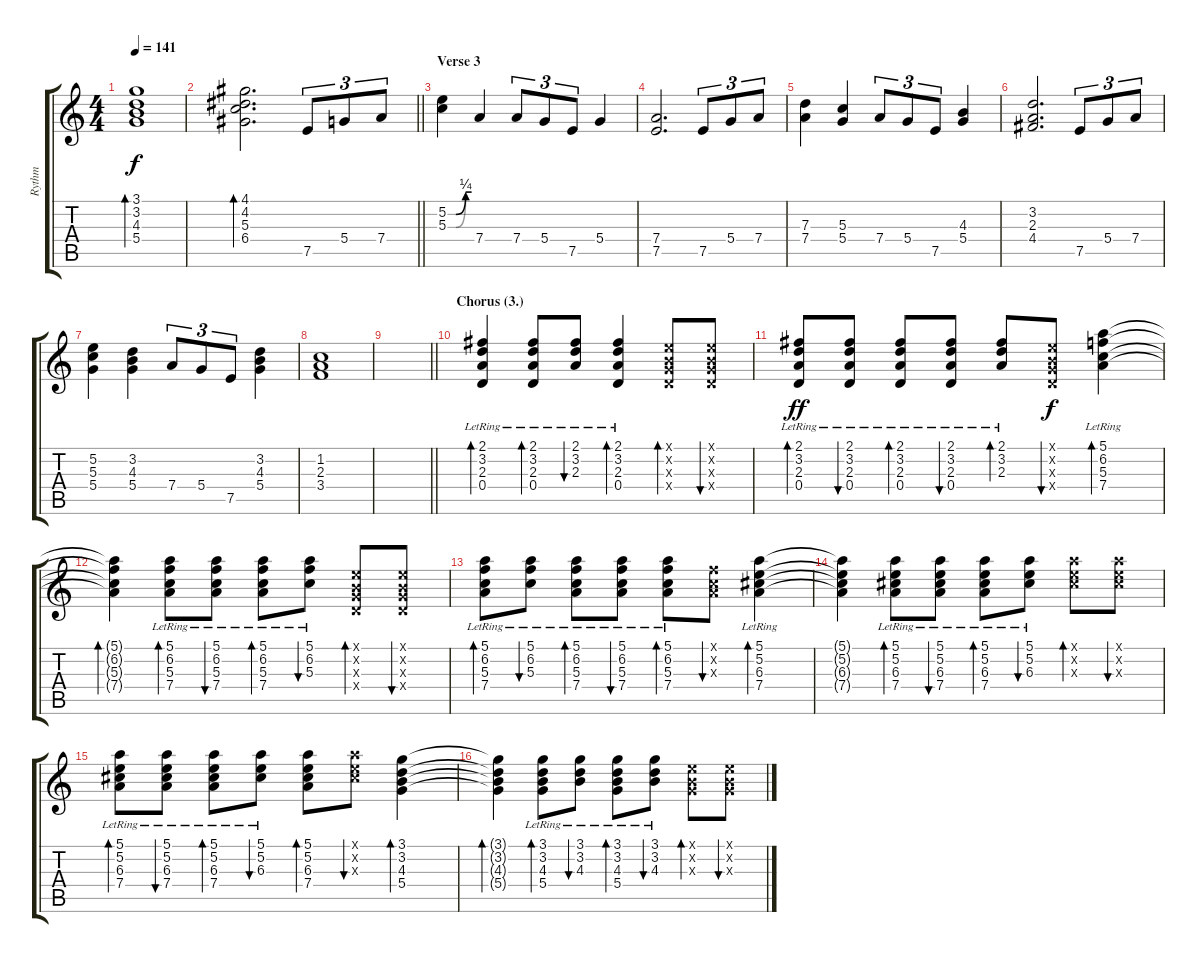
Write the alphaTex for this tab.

\track ("Rythm" "Rythm") {instrument overdrivenguitar}
\staff {score tabs}
\tuning (E4 B3 G3 D3 A2 E2) {hide}
\ts (4 4)
\tempo 141
\clef g2
\ks c
(3.1 3.2 4.3 5.4).1{bd 60 dy f} |
\barLineRight lightlight
(4.1 4.2 5.3 6.4).2{d bd 60} 7.5.8{tu (3 2) volume 11 instrument overdrivenguitar} 5.4.8{tu (3 2)} 7.4.8{tu (3 2)} |
\section ("" "Verse 3")
(5.2{be (custom 0 0 20 0 45 1 60 1)} 5.3{be (custom 0 0 20 0 45 1 60 1)}).4 7.4.4 7.4.8{tu (3 2)} 5.4.8{tu (3 2)} 7.5.8{tu (3 2)} 5.4.4 |
(7.4 7.5).2{d} 7.5.8{tu (3 2)} 5.4.8{tu (3 2)} 7.4.8{tu (3 2)} |
(7.3 7.4).4 (5.3 5.4).4 7.4.8{tu (3 2)} 5.4.8{tu (3 2)} 7.5.8{tu (3 2)} (4.3 5.4).4 |
(3.2 2.3 4.4).2{d} 7.5.8{tu (3 2)} 5.4.8{tu (3 2)} 7.4.8{tu (3 2)} |
(5.2 5.3 5.4).4 (3.2 4.3 5.4).4 7.4.8{tu (3 2)} 5.4.8{tu (3 2)} 7.5.8{tu (3 2)} (3.2 4.3 5.4).4 |
(1.2 2.3 3.4).1 |
\barLineRight lightlight
|
\section ("" "Chorus (3.)")
(2.1{lr} 3.2{lr} 2.3{lr} 0.4{lr}).4{bd 60 volume 6 instrument overdrivenguitar} (2.1{lr} 3.2{lr} 2.3{lr} 0.4{lr}).8{bd 60} (2.1 3.2{lr} 2.3{lr}).8{bu 60} (2.1{lr} 3.2{lr} 2.3{lr} 0.4{lr}).4{bd 60} (0.1{x} 0.2{x} 0.3{x} 0.4{x}).8{bd 60} (0.1{x} 0.2{x} 0.3{x} 0.4{x}).8{bu 60} |
(2.1{lr} 3.2{lr} 2.3{lr} 0.4{lr}).8{bd 60 dy ff} (2.1{lr} 3.2{lr} 2.3{lr} 0.4{lr}).8{bu 60} (2.1{lr} 3.2{lr} 2.3{lr} 0.4{lr}).8{bd 60} (2.1{lr} 3.2{lr} 2.3{lr} 0.4{lr}).8{bu 60} (2.1{lr} 3.2{lr} 2.3{lr}).8{bd 60} (0.1{x} 0.2{x} 0.3{x} 0.4{x}).8{bu 60 dy f} (5.1{lr} 6.2{lr} 5.3{lr} 7.4{lr}).4{bd 60} |
(5.1{t} 6.2{t} 5.3{t} 7.4{t}).4{bd 60} (5.1{lr} 6.2{lr} 5.3{lr} 7.4{lr}).8{bd 60} (5.1{lr} 6.2{lr} 5.3{lr} 7.4{lr}).8{bu 60} (5.1{lr} 6.2{lr} 5.3{lr} 7.4).8{bd 60} (5.1{lr} 6.2{lr} 5.3{lr}).8{bu 60} (0.1{x} 0.2{x} 0.3{x} 0.4{x}).8{bd 60} (0.1{x} 0.2{x} 0.3{x} 0.4{x}).8{bu 60} |
(5.1{lr} 6.2{lr} 5.3{lr} 7.4{lr}).8{bd 60} (5.1{lr} 6.2{lr} 5.3{lr}).8{bu 60} (5.1{lr} 6.2{lr} 5.3{lr} 7.4).8{bd 60} (5.1{lr} 6.2{lr} 5.3{lr} 7.4{lr}).8{bu 60} (5.1{lr} 6.2{lr} 5.3{lr} 7.4).8{bd 60 txt ""} (1.1{x} 1.2{x} 2.3{x}).8{bu 60} (5.1{lr} 5.2{lr} 6.3{lr} 7.4{lr}).4{bd 60} |
(5.1{t} 5.2{t} 6.3{t} 7.4{t}).4 (5.1{lr} 5.2{lr} 6.3{lr} 7.4{lr}).8{bd 60} (5.1{lr} 5.2{lr} 6.3{lr} 7.4).8{bu 60} (5.1{lr} 5.2{lr} 6.3{lr} 7.4).8{bd 60} (5.1{lr} 5.2{lr} 6.3{lr}).8{bu 60} (5.1{x} 5.2{x} 6.3{x}).8{bd 60} (5.1{x} 5.2{x} 6.3{x}).8{bu 60} |
(5.1{lr} 5.2{lr} 6.3{lr} 7.4).8{bd 60} (5.1{lr} 5.2{lr} 6.3{lr} 7.4).8{bu 60} (5.1{lr} 5.2{lr} 6.3{lr} 7.4).8{bd 60} (5.1{lr} 5.2{lr} 6.3{lr}).8{bu 60} (5.1 5.2 6.3 7.4).8{bd 60} (5.1{x} 5.2{x} 6.3{x}).8{bu 60} (3.1 3.2 4.3 5.4).4{bd 60} |
(3.1{t} 3.2{t} 4.3{t} 5.4{t}).4{bd 60} (3.1{lr} 3.2{lr} 4.3{lr} 5.4{lr}).8{bd 60} (3.1{lr} 3.2{lr} 4.3{lr}).8{bu 60} (3.1{lr} 3.2{lr} 4.3{lr} 5.4).8{bd 60} (3.1{lr} 3.2{lr} 4.3{lr}).8{bu 60} (0.1{x} 0.2{x} 0.3{x}).8{bd 60} (0.1{x} 0.2{x} 0.3{x}).8{bu 60}
